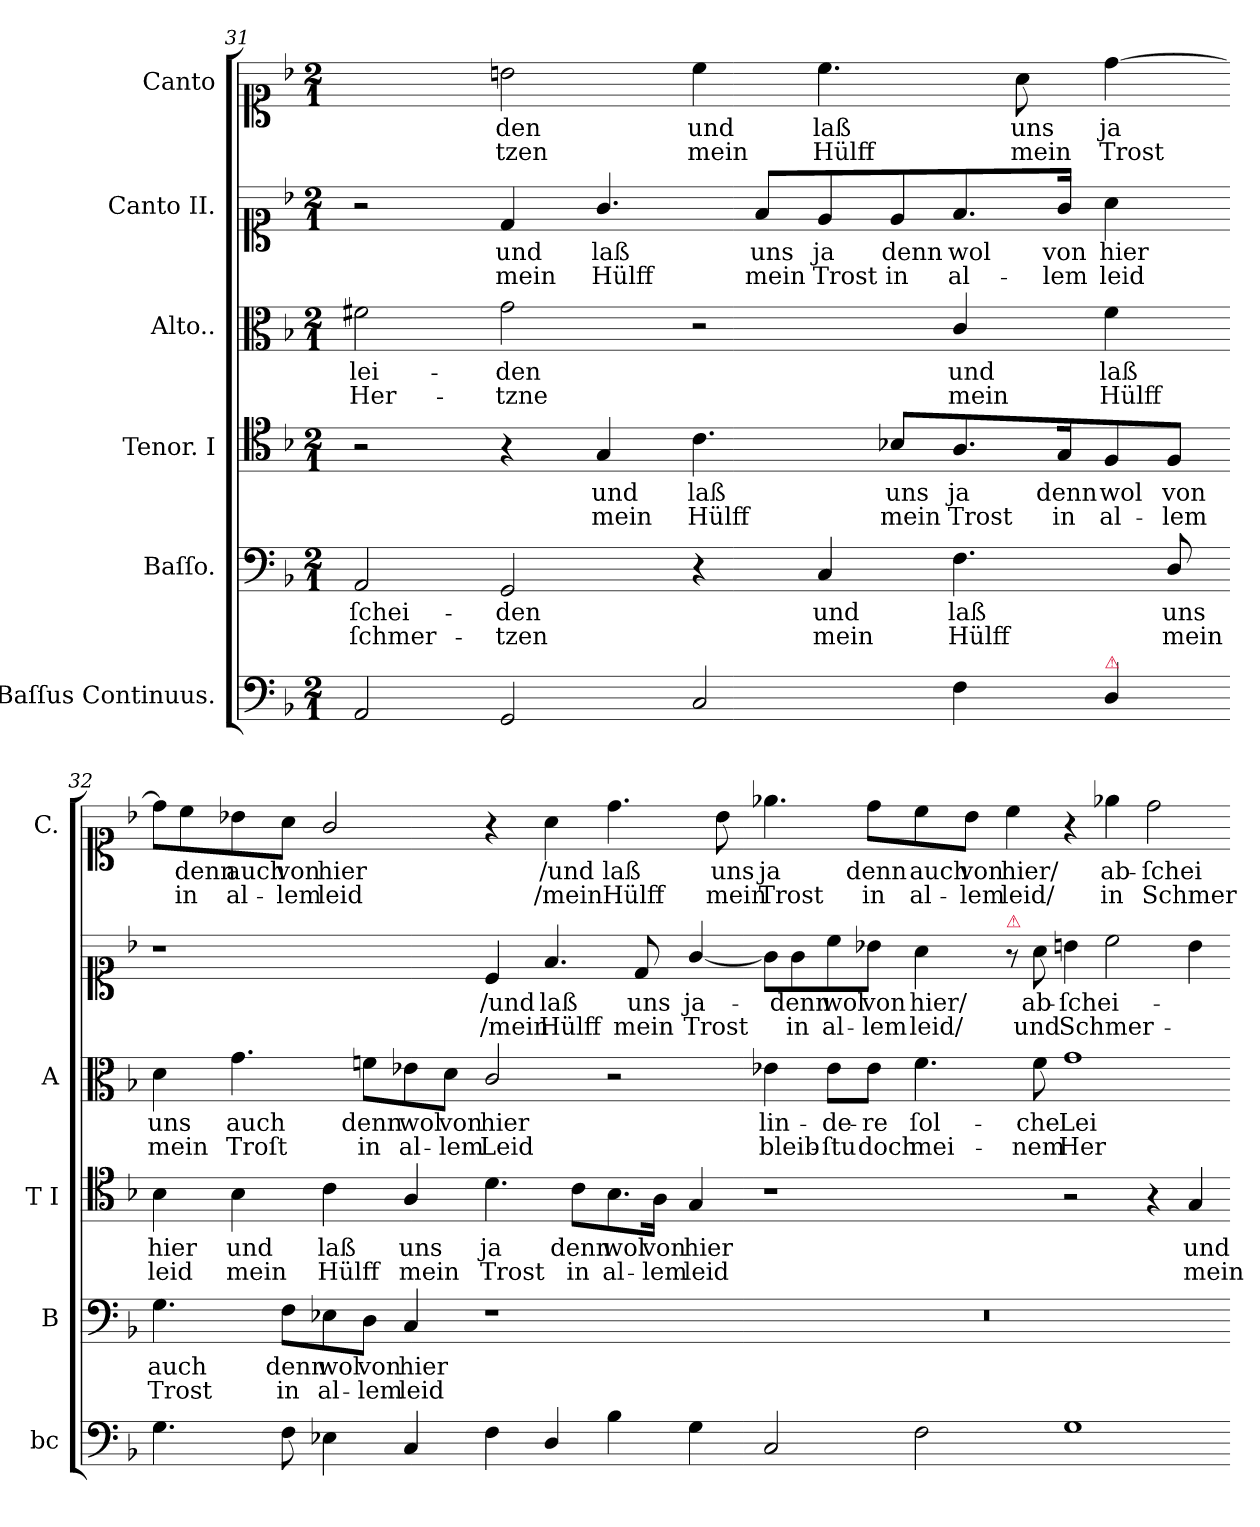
**kern	**kern	**text	**text	**kern	**text	**text	**kern	**text	**text	**kern	**text	**text	**kern	**text	**text
*part6	*part5	*part5	*part5	*part4	*part4	*part4	*part3	*part3	*part3	*part2	*part2	*part2	*part1	*part1	*part1
*staff6	*staff5	*staff5	*staff5	*staff4	*staff4	*staff4	*staff3	*staff3	*staff3	*staff2	*staff2	*staff2	*staff1	*staff1	*staff1
*I"Baſſus Continuus.	*I"Baſſo.	*	*	*I"Tenor. I	*	*	*I"Alto..	*	*	*I"Canto II.	*	*	*I"Canto	*	*
*I'bc	*I'B	*	*	*I'T I	*	*	*I'A	*	*	*	*	*	*I'C.	*	*
*clefF4	*clefF4	*	*	*clefC4	*	*	*clefC3	*	*	*clefC1	*	*	*clefC1	*	*
*k[b-]	*k[b-]	*	*	*k[b-]	*	*	*k[b-]	*	*	*k[b-]	*	*	*k[b-]	*	*
*M2/1	*M2/1	*	*	*M2/1	*	*	*M2/1	*	*	*M2/1	*	*	*M2/1	*	*
=31	=31	=31	=31	=31	=31	=31	=31	=31	=31	=31	=31	=31	=31	=31	=31
2AA/	2AA/	-ſchei-	ſchmer-	2r	.	.	2f#X\	lei-	Her-	2r	.	.	2ryy	.	.
2GG/	2GG/	-den	-tzen	4r	.	.	2g\	-den	-tzne	4d/	und	mein	2bn\	-den	-tzen
!	!	!	!	!	!LO:LY:i	!LO:LY:i	!	!	!	!	!	!	!	!	!
.	.	.	.	4G/	und	mein	.	.	.	4.g/	laß	Hülff	.	.	.
!	!	!	!	!	!LO:LY:i	!LO:LY:i	!	!	!	!	!	!	!	!	!
2C/	4r	.	.	4.c\	laß	Hülff	2r	.	.	.	.	.	4cc\	und	mein
.	.	.	.	.	.	.	.	.	.	8f/L	uns	mein	.	.	.
.	4C/	und	mein	.	.	.	.	.	.	8e/	ja	Trost	4.cc\	laß	Hülff
!	!	!	!	!	!LO:LY:i	!LO:LY:i	!	!	!	!	!	!	!	!	!
.	.	.	.	8B-X/L	uns	mein	.	.	.	8e/	denn	in	.	.	.
!	!	!	!	!	!LO:LY:i	!LO:LY:i	!	!	!	!	!	!	!	!	!
4F\	4.F\	laß	Hülff	8.A/	ja	Trost	4c/	und	mein	8.f/	wol	al-	.	.	.
.	.	.	.	.	.	.	.	.	.	.	.	.	8a\	uns	mein
!	!	!	!	!	!LO:LY:i	!LO:LY:i	!	!	!	!	!	!	!	!	!
.	.	.	.	16G/K	denn	in	.	.	.	16g/Jk	von	-lem	.	.	.
!LO:TX:a:color=crimson:t=⚠	!	!	!	!	!	!	!	!	!	!	!	!	!	!	!
!	!	!	!	!	!LO:LY:i	!LO:LY:i	!	!	!	!	!	!	!	!	!
4D/	.	.	.	8F/	wol	al-	4f#\	laß	Hülff	4a\	hier	leid	[4dd\	ja	Trost
!	!	!	!	!	!LO:LY:i	!LO:LY:i	!	!	!	!	!	!	!	!	!
.	8D/	uns	mein	8F/J	von	-lem	.	.	.	.	.	.	.	.	.
=32-	=32-	=32-	=32-	=32-	=32-	=32-	=32-	=32-	=32-	=32-	=32-	=32-	=32-	=32-	=32-
!	!	!	!	!	!LO:LY:i	!LO:LY:i	!	!	!	!	!	!	!	!	!
4.G\	4.G\	auch	Trost	4B-\	hier	leid	4d\	uns	mein	1r	.	.	8dd\L]	.	.
.	.	.	.	.	.	.	.	.	.	.	.	.	8cc\	denn	in
!	!	!	!	!	!LO:LY:i	!LO:LY:i	!	!	!	!	!	!	!	!	!
.	.	.	.	4B-\	und	mein	4.g\	auch	Troſt	.	.	.	8b-X\	auch	al-
8F\	8F\L	denn	in	.	.	.	.	.	.	.	.	.	8a\J	von	-lem
!	!	!	!	!	!LO:LY:i	!LO:LY:i	!	!	!	!	!	!	!	!	!
4E-X\	8E-X\	wol	al-	4c\	laß	Hülff	.	.	.	.	.	.	2g/	hier	leid
.	8D\J	von	-lem	.	.	.	8fn\L	denn	in	.	.	.	.	.	.
!	!	!	!	!	!LO:LY:i	!LO:LY:i	!	!	!	!	!	!	!	!	!
4C/	4C/	hier	leid	4A/	uns	mein	8e-X\	wol	al-	.	.	.	.	.	.
.	.	.	.	.	.	.	8d\J	von	-lem	.	.	.	.	.	.
!	!	!	!	!	!LO:LY:i	!LO:LY:i	!	!	!	!	!	!	!	!	!
4F\	1r	.	.	4.d\	ja	Trost	2c/	hier	Leid	4c/	/und	/mein	4r	.	.
4D/	.	.	.	.	.	.	.	.	.	4.f/	laß	Hülff	4a\	/und	/mein
!	!	!	!	!	!LO:LY:i	!LO:LY:i	!	!	!	!	!	!	!	!	!
.	.	.	.	8c\L	denn	in	.	.	.	.	.	.	.	.	.
!	!	!	!	!	!LO:LY:i	!LO:LY:i	!	!	!	!	!	!	!	!	!
4B-\	.	.	.	8.B-\	wol	al-	2r	.	.	.	.	.	4.dd\	laß	Hülff
.	.	.	.	.	.	.	.	.	.	8d/	uns	mein	.	.	.
!	!	!	!	!	!LO:LY:i	!LO:LY:i	!	!	!	!	!	!	!	!	!
.	.	.	.	16A\Jk	von	-lem	.	.	.	.	.	.	.	.	.
!	!	!	!	!	!LO:LY:i	!LO:LY:i	!	!	!	!	!	!	!	!	!
4G\	.	.	.	4G/	hier	leid	.	.	.	[4g/	ja-	Trost	.	.	.
.	.	.	.	.	.	.	.	.	.	.	.	.	8b-\	uns	mein
=33-	=33-	=33-	=33-	=33-	=33-	=33-	=33-	=33-	=33-	=33-	=33-	=33-	=33-	=33-	=33-
2C/	0r	.	.	1r	.	.	4e-X\	lin-	bleib-	8g\L]	.	.	4.ee-X\	ja	Trost
.	.	.	.	.	.	.	.	.	.	8g\	denn	in	.	.	.
.	.	.	.	.	.	.	8e-\L	-de-	-ſtu	8cc\	wol	al-	.	.	.
.	.	.	.	.	.	.	8e-\J	-re	doch	8b-X\J	von	-lem	8dd\L	denn	in
2F\	.	.	.	.	.	.	4.f\	ſol-	mei-	4a\	hier/	leid/	8cc\	auch	al-
.	.	.	.	.	.	.	.	.	.	.	.	.	8b-\J	von	-lem
!	!	!	!	!	!	!	!	!	!	!LO:TX:a:color=crimson:t=⚠	!	!	!	!	!
.	.	.	.	.	.	.	.	.	.	8r	.	.	4cc\	hier/	leid/
.	.	.	.	.	.	.	8f\	-che	-nem	8a\	ab-	und	.	.	.
1G	.	.	.	2r	.	.	1g	Lei-	Her-	4bn\	-ſchei-	Schmer-	4r	.	.
.	.	.	.	.	.	.	.	.	.	2cc\	.	.	4ee-X\	ab-	in
.	.	.	.	4r	.	.	.	.	.	.	.	.	2dd\	-ſchei-	Schmer-
!	!	!	!	!	!LO:LY:i	!LO:LY:i	!	!	!	!	!	!	!	!	!
.	.	.	.	4G/	und	mein	.	.	.	4b\	.	.	.	.	.
=-	=-	=-	=-	=-	=-	=-	=-	=-	=-	=-	=-	=-	=-	=-	=-
*-	*-	*-	*-	*-	*-	*-	*-	*-	*-	*-	*-	*-	*-	*-	*-
